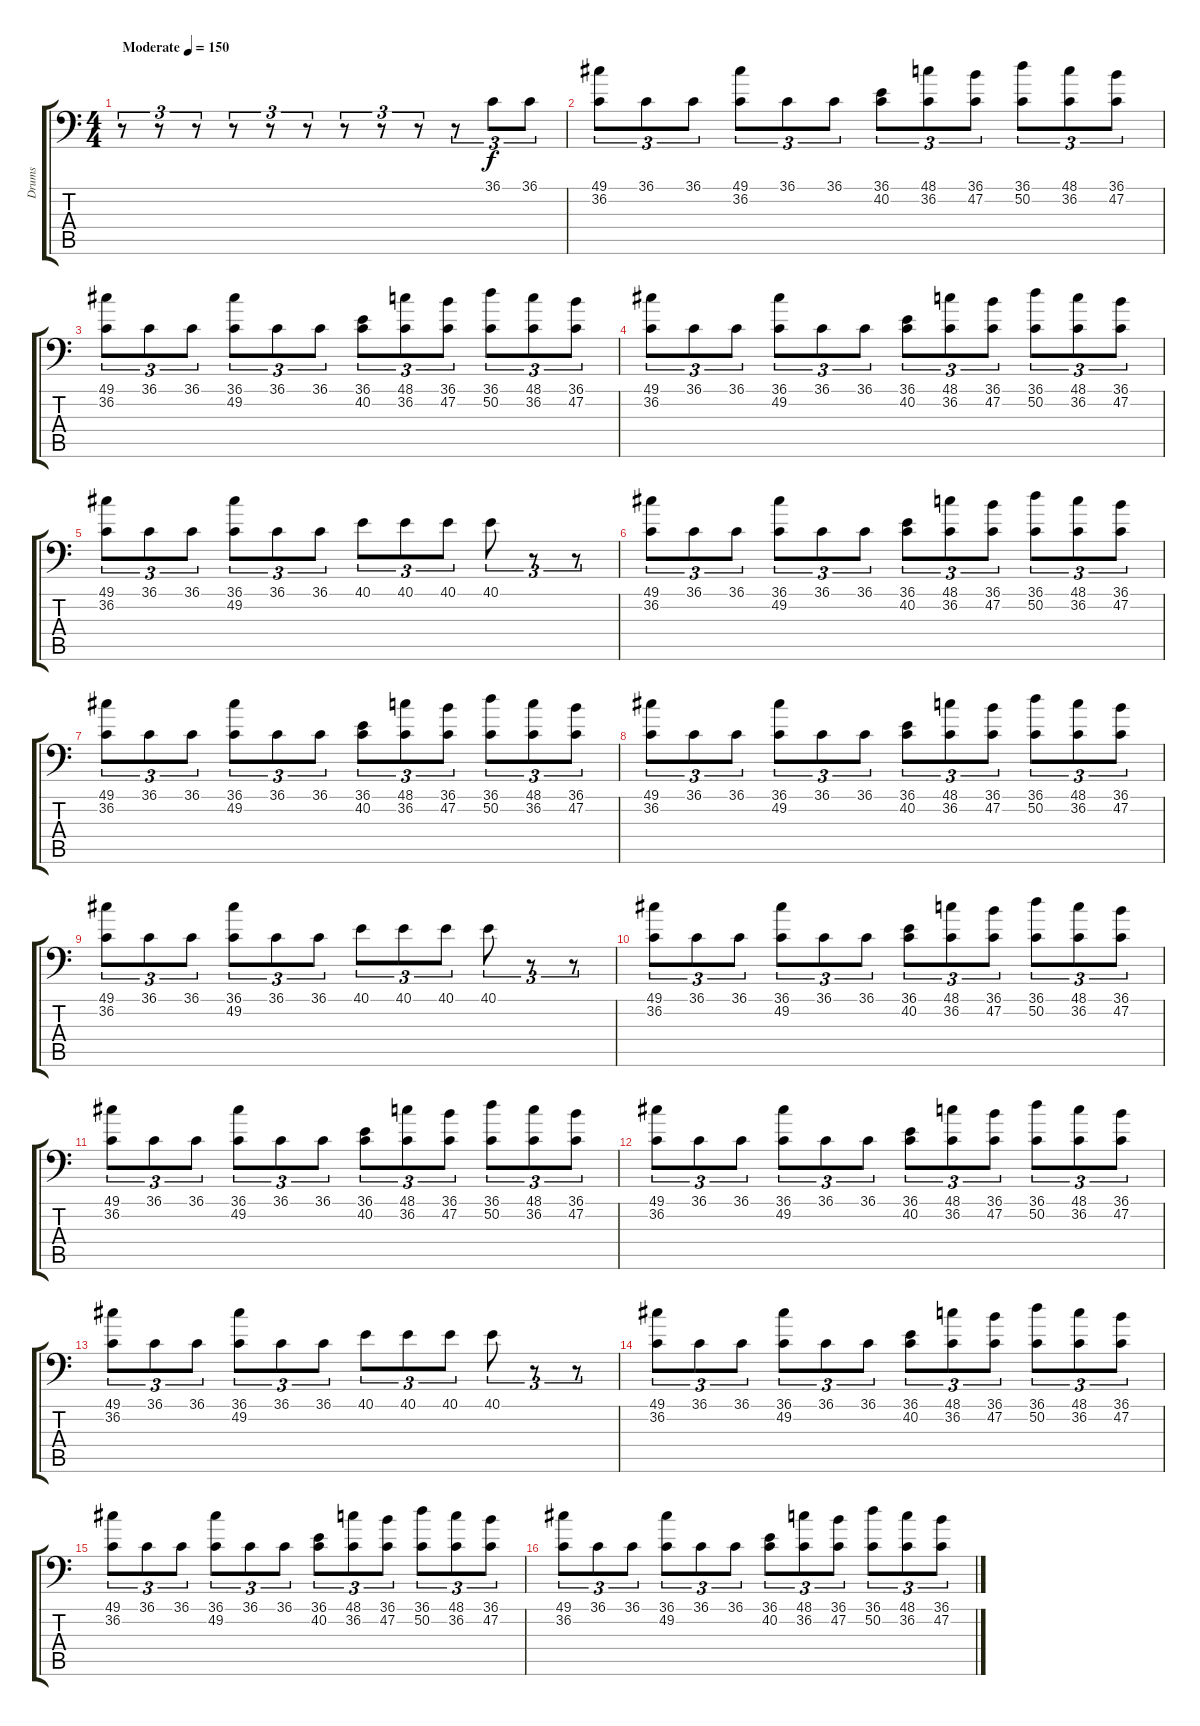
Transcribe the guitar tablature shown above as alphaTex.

\track ("Drums" "Drums") {instrument acousticgrandpiano}
\staff {score tabs}
\tuning (C-1 C-1 C-1 C-1 C-1 C-1) {hide}
\ts (4 4)
\tempo (150 "Moderate")
\clef f4
\ks c
r.8{tu (3 2) dy f instrument acousticgrandpiano} r.8{tu (3 2)} r.8{tu (3 2)} r.8{tu (3 2)} r.8{tu (3 2)} r.8{tu (3 2)} r.8{tu (3 2)} r.8{tu (3 2)} r.8{tu (3 2)} r.8{tu (3 2)} 36.1.8{tu (3 2)} 36.1.8{tu (3 2)} |
(49.1 36.2).8{tu (3 2)} 36.1.8{tu (3 2)} 36.1.8{tu (3 2)} (49.1 36.2).8{tu (3 2)} 36.1.8{tu (3 2)} 36.1.8{tu (3 2)} (36.1 40.2).8{tu (3 2)} (48.1 36.2).8{tu (3 2)} (36.1 47.2).8{tu (3 2)} (36.1 50.2).8{tu (3 2)} (48.1 36.2).8{tu (3 2)} (36.1 47.2).8{tu (3 2)} |
(49.1 36.2).8{tu (3 2)} 36.1.8{tu (3 2)} 36.1.8{tu (3 2)} (36.1 49.2).8{tu (3 2)} 36.1.8{tu (3 2)} 36.1.8{tu (3 2)} (36.1 40.2).8{tu (3 2)} (48.1 36.2).8{tu (3 2)} (36.1 47.2).8{tu (3 2)} (36.1 50.2).8{tu (3 2)} (48.1 36.2).8{tu (3 2)} (36.1 47.2).8{tu (3 2)} |
(49.1 36.2).8{tu (3 2)} 36.1.8{tu (3 2)} 36.1.8{tu (3 2)} (36.1 49.2).8{tu (3 2)} 36.1.8{tu (3 2)} 36.1.8{tu (3 2)} (36.1 40.2).8{tu (3 2)} (48.1 36.2).8{tu (3 2)} (36.1 47.2).8{tu (3 2)} (36.1 50.2).8{tu (3 2)} (48.1 36.2).8{tu (3 2)} (36.1 47.2).8{tu (3 2)} |
(49.1 36.2).8{tu (3 2)} 36.1.8{tu (3 2)} 36.1.8{tu (3 2)} (36.1 49.2).8{tu (3 2)} 36.1.8{tu (3 2)} 36.1.8{tu (3 2)} 40.1.8{tu (3 2)} 40.1.8{tu (3 2)} 40.1.8{tu (3 2)} 40.1.8{tu (3 2)} r.8{tu (3 2)} r.8{tu (3 2)} |
(49.1 36.2).8{tu (3 2)} 36.1.8{tu (3 2)} 36.1.8{tu (3 2)} (36.1 49.2).8{tu (3 2)} 36.1.8{tu (3 2)} 36.1.8{tu (3 2)} (36.1 40.2).8{tu (3 2)} (48.1 36.2).8{tu (3 2)} (36.1 47.2).8{tu (3 2)} (36.1 50.2).8{tu (3 2)} (48.1 36.2).8{tu (3 2)} (36.1 47.2).8{tu (3 2)} |
(49.1 36.2).8{tu (3 2)} 36.1.8{tu (3 2)} 36.1.8{tu (3 2)} (36.1 49.2).8{tu (3 2)} 36.1.8{tu (3 2)} 36.1.8{tu (3 2)} (36.1 40.2).8{tu (3 2)} (48.1 36.2).8{tu (3 2)} (36.1 47.2).8{tu (3 2)} (36.1 50.2).8{tu (3 2)} (48.1 36.2).8{tu (3 2)} (36.1 47.2).8{tu (3 2)} |
(49.1 36.2).8{tu (3 2)} 36.1.8{tu (3 2)} 36.1.8{tu (3 2)} (36.1 49.2).8{tu (3 2)} 36.1.8{tu (3 2)} 36.1.8{tu (3 2)} (36.1 40.2).8{tu (3 2)} (48.1 36.2).8{tu (3 2)} (36.1 47.2).8{tu (3 2)} (36.1 50.2).8{tu (3 2)} (48.1 36.2).8{tu (3 2)} (36.1 47.2).8{tu (3 2)} |
(49.1 36.2).8{tu (3 2)} 36.1.8{tu (3 2)} 36.1.8{tu (3 2)} (36.1 49.2).8{tu (3 2)} 36.1.8{tu (3 2)} 36.1.8{tu (3 2)} 40.1.8{tu (3 2)} 40.1.8{tu (3 2)} 40.1.8{tu (3 2)} 40.1.8{tu (3 2)} r.8{tu (3 2)} r.8{tu (3 2)} |
(49.1 36.2).8{tu (3 2)} 36.1.8{tu (3 2)} 36.1.8{tu (3 2)} (36.1 49.2).8{tu (3 2)} 36.1.8{tu (3 2)} 36.1.8{tu (3 2)} (36.1 40.2).8{tu (3 2)} (48.1 36.2).8{tu (3 2)} (36.1 47.2).8{tu (3 2)} (36.1 50.2).8{tu (3 2)} (48.1 36.2).8{tu (3 2)} (36.1 47.2).8{tu (3 2)} |
(49.1 36.2).8{tu (3 2)} 36.1.8{tu (3 2)} 36.1.8{tu (3 2)} (36.1 49.2).8{tu (3 2)} 36.1.8{tu (3 2)} 36.1.8{tu (3 2)} (36.1 40.2).8{tu (3 2)} (48.1 36.2).8{tu (3 2)} (36.1 47.2).8{tu (3 2)} (36.1 50.2).8{tu (3 2)} (48.1 36.2).8{tu (3 2)} (36.1 47.2).8{tu (3 2)} |
(49.1 36.2).8{tu (3 2)} 36.1.8{tu (3 2)} 36.1.8{tu (3 2)} (36.1 49.2).8{tu (3 2)} 36.1.8{tu (3 2)} 36.1.8{tu (3 2)} (36.1 40.2).8{tu (3 2)} (48.1 36.2).8{tu (3 2)} (36.1 47.2).8{tu (3 2)} (36.1 50.2).8{tu (3 2)} (48.1 36.2).8{tu (3 2)} (36.1 47.2).8{tu (3 2)} |
(49.1 36.2).8{tu (3 2)} 36.1.8{tu (3 2)} 36.1.8{tu (3 2)} (36.1 49.2).8{tu (3 2)} 36.1.8{tu (3 2)} 36.1.8{tu (3 2)} 40.1.8{tu (3 2)} 40.1.8{tu (3 2)} 40.1.8{tu (3 2)} 40.1.8{tu (3 2)} r.8{tu (3 2)} r.8{tu (3 2)} |
(49.1 36.2).8{tu (3 2)} 36.1.8{tu (3 2)} 36.1.8{tu (3 2)} (36.1 49.2).8{tu (3 2)} 36.1.8{tu (3 2)} 36.1.8{tu (3 2)} (36.1 40.2).8{tu (3 2)} (48.1 36.2).8{tu (3 2)} (36.1 47.2).8{tu (3 2)} (36.1 50.2).8{tu (3 2)} (48.1 36.2).8{tu (3 2)} (36.1 47.2).8{tu (3 2)} |
(49.1 36.2).8{tu (3 2)} 36.1.8{tu (3 2)} 36.1.8{tu (3 2)} (36.1 49.2).8{tu (3 2)} 36.1.8{tu (3 2)} 36.1.8{tu (3 2)} (36.1 40.2).8{tu (3 2)} (48.1 36.2).8{tu (3 2)} (36.1 47.2).8{tu (3 2)} (36.1 50.2).8{tu (3 2)} (48.1 36.2).8{tu (3 2)} (36.1 47.2).8{tu (3 2)} |
(49.1 36.2).8{tu (3 2)} 36.1.8{tu (3 2)} 36.1.8{tu (3 2)} (36.1 49.2).8{tu (3 2)} 36.1.8{tu (3 2)} 36.1.8{tu (3 2)} (36.1 40.2).8{tu (3 2)} (48.1 36.2).8{tu (3 2)} (36.1 47.2).8{tu (3 2)} (36.1 50.2).8{tu (3 2)} (48.1 36.2).8{tu (3 2)} (36.1 47.2).8{tu (3 2)}
